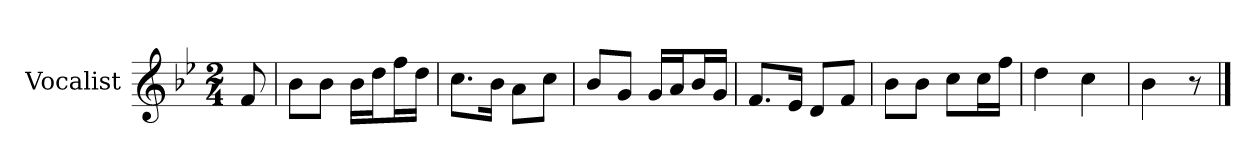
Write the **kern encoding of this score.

**kern
*part1
*staff1
*I"Vocalist
*k[b-e-]
*B-:
*M2/4
=
8f
=1
8b-L
8b-J
16b-LL
16ddJ
16ffL
16ddJJ
=2
8.ccL
16b-Jk
8aL
8ccJ
=3
8b-L
8gJ
16gLL
16aJ
16b-L
16gJJ
=4
8.fL
16e-Jk
8dL
8fJ
=5
8b-L
8b-J
8ccL
16ccL
16ffJJ
=6
4dd
4cc
=7
4b-
8r
==
*-
